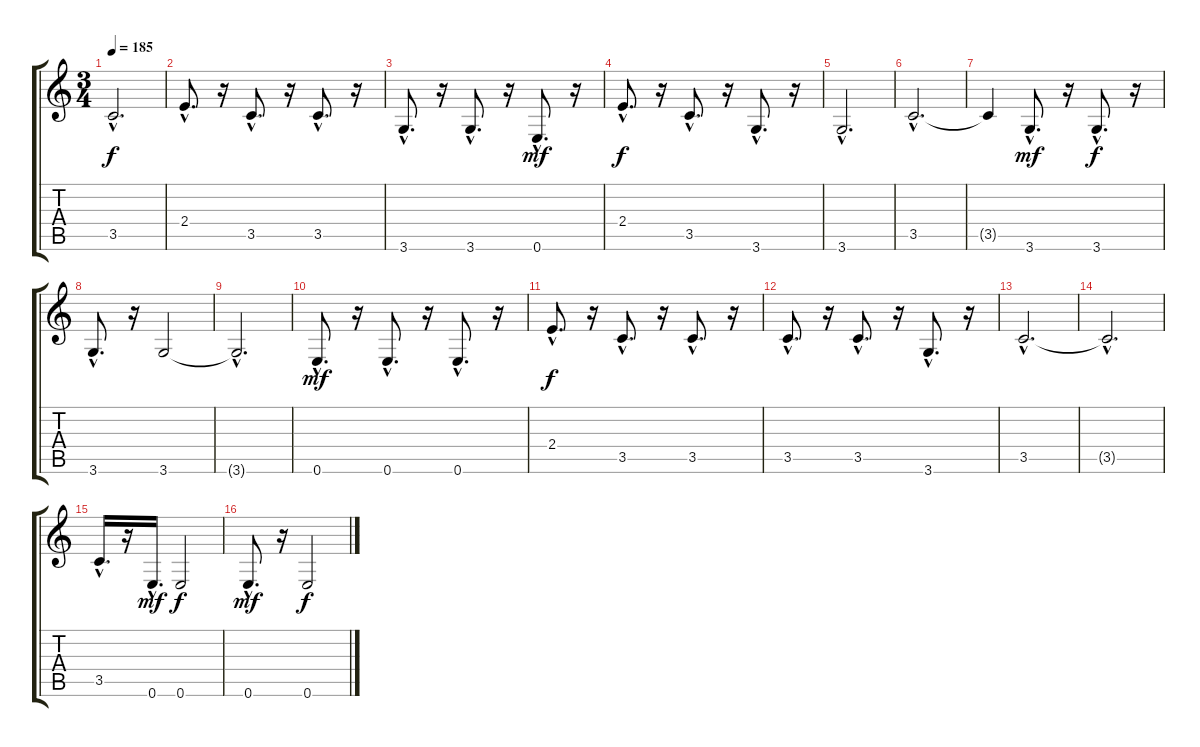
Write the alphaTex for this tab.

\track "" {instrument guitarharmonics}
\staff {score tabs}
\tuning (E4 B3 G3 D3 A2 E2) {hide}
\ts (3 4)
\tempo 185
\clef g2
\ks c
3.5{hac t}.2{d dy f} |
2.4{hac}.8{d} r.16 3.5{hac}.8{d} r.16 3.5{hac}.8{d} r.16 |
3.6{hac}.8{d} r.16 3.6{hac}.8{d} r.16 0.6{hac}.8{d dy mf} r.16 |
2.4{hac}.8{d dy f} r.16 3.5{hac}.8{d} r.16 3.6{hac}.8{d} r.16 |
3.6{hac}.2{d} |
3.5{hac}.2{d} |
3.5{t}.4 3.6{hac}.8{d dy mf} r.16 3.6{hac}.8{d dy f} r.16 |
3.6{hac}.8{d} r.16 3.6.2 |
3.6{hac t}.2{d} |
0.6{hac}.8{d dy mf} r.16 0.6{hac}.8{d} r.16 0.6{hac}.8{d} r.16 |
2.4{hac}.8{d dy f} r.16 3.5{hac}.8{d} r.16 3.5{hac}.8{d} r.16 |
3.5{hac}.8{d} r.16 3.5{hac}.8{d} r.16 3.6{hac}.8{d} r.16 |
3.5{hac}.2{d} |
3.5{hac t}.2{d} |
3.5{hac}.16{d} r.16 0.6{hac}.16{d dy mf} 0.6.2{dy f} |
0.6{hac}.8{d dy mf} r.16 0.6.2{dy f}
